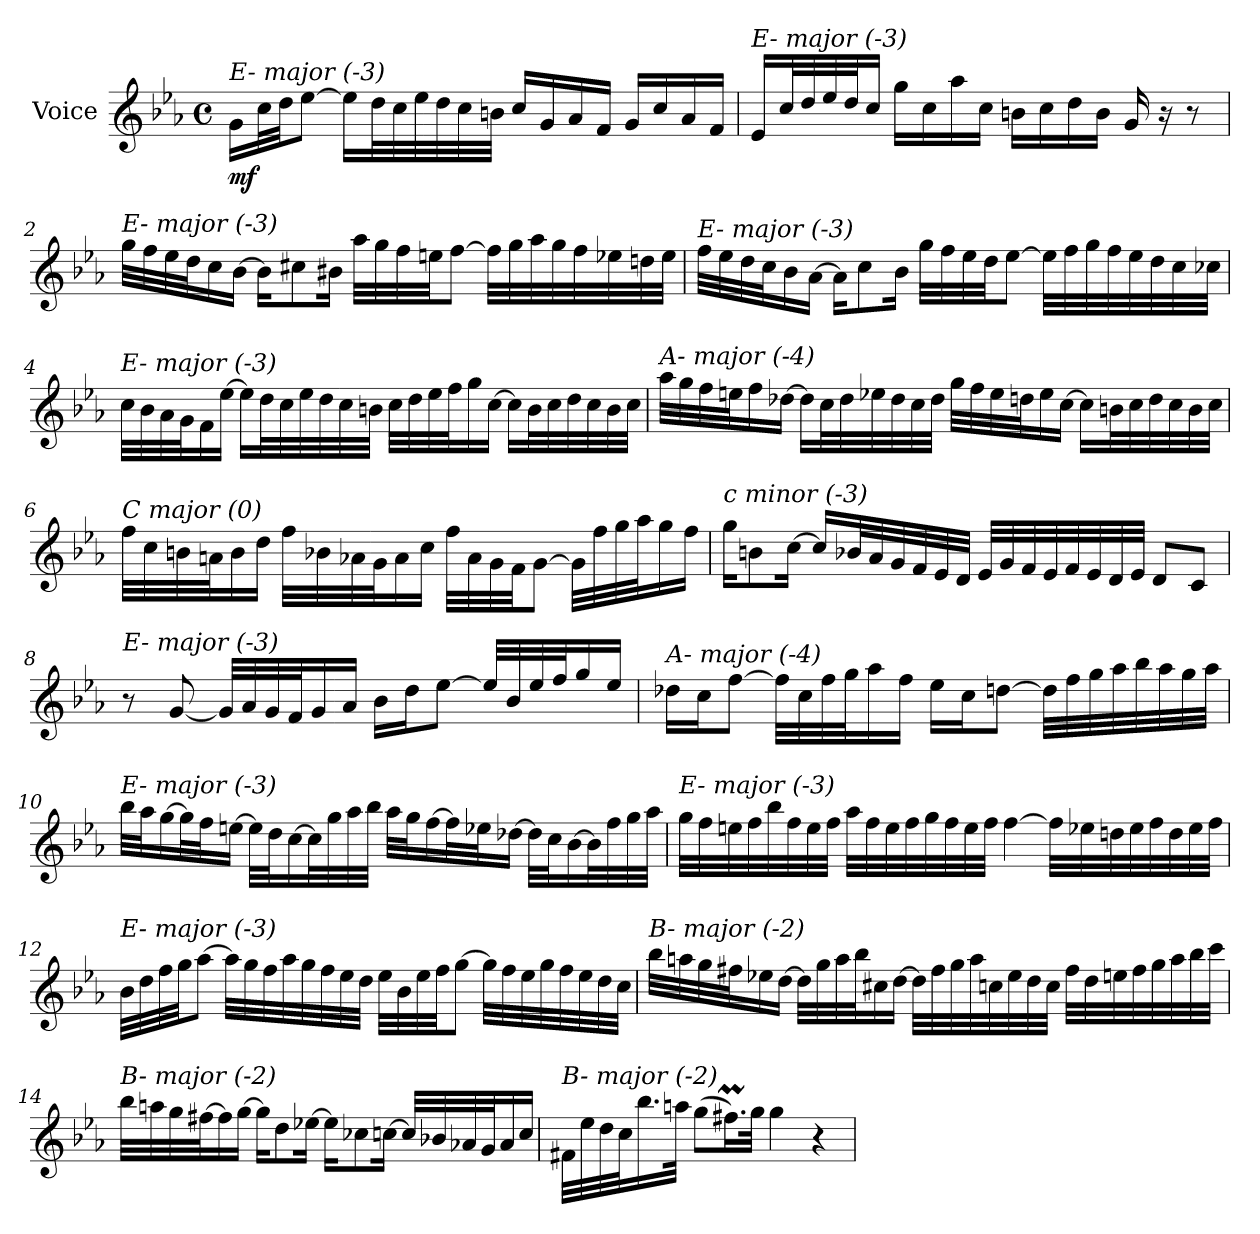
**kern	**dynam
*part1	*part1
*staff1	*staff1
*I"Voice	*
*I'V	*
*clefG2	*
*k[b-e-a-]	*
*M4/4	*
*met(c)	*
*MM54	*
=	=
!LO:TX:i:t=E- major (-3)	!
!	!LO:DY:b
16g\LL	mf
32cc\L	.
32dd\JJ	.
[8ee-\J	.
16ee-\LL]	.
32dd\L	.
32cc\	.
32ee-\	.
32dd\	.
32cc\	.
32bn\JJJ	.
16cc/LL	.
16g/	.
16a-/	.
16f/JJ	.
16g/LL	.
16cc/	.
16a-/	.
16f/JJ	.
=1	=1
!LO:TX:i:t=E- major (-3)	!
16e-/LL	.
32cc/L	.
32dd/	.
32ee-/	.
32dd/J	.
16cc/JJ	.
16gg\LL	.
16cc\	.
16aa-\	.
16cc\JJ	.
16bn\LL	.
16cc\	.
16dd\	.
16b\JJ	.
16g/	.
16r	.
8r	.
!!LO:LB:g=z
=2	=2
!LO:TX:i:t=E- major (-3)	!
32gg\LLL	.
32ff\	.
32ee-\	.
32dd\J	.
16cc\	.
[16b-\JJ	.
16b-\KL]	.
8cc#Xi\	.
16b#Xi\Jk	.
32aa-\LLL	.
32gg\	.
32ff\	.
32een\JJ	.
[8ff\J	.
32ff\LLL]	.
32gg\	.
32aa-\	.
32gg\	.
32ff\	.
32ee-X\	.
32ddn\	.
32ee-\JJJ	.
=3	=3
!LO:TX:i:t=E- major (-3)	!
32ff\LLL	.
32ee-\	.
32dd\	.
32cc\J	.
16b-\	.
[16a-\JJ	.
16a-\KL]	.
8cc\	.
16b-\Jk	.
32gg\LLL	.
32ff\	.
32ee-\	.
32dd\JJ	.
[8ee-\J	.
32ee-\LLL]	.
32ff\	.
32gg\	.
32ff\	.
32ee-\	.
32dd\	.
32cc\	.
32cc-Xi\JJJ	.
!!LO:LB:g=z
=4	=4
!LO:TX:i:t=E- major (-3)	!
32cc\LLL	.
32b-\	.
32a-\	.
32g\J	.
16f\	.
[16ee-\JJ	.
16ee-\LL]	.
32dd\L	.
32cc\	.
32ee-\	.
32dd\	.
32cc\	.
32bn\JJJ	.
32cc\LLL	.
32dd\	.
32ee-\	.
32ff\J	.
16gg\	.
[16cc\JJ	.
16cc\LL]	.
32b\L	.
32cc\	.
32dd\	.
32cc\	.
32b\	.
32cc\JJJ	.
!!LO:LB:g=z
=5	=5
!LO:TX:i:t=A- major (-4)	!
32aa-\LLL	.
32gg\	.
32ff\	.
32een\J	.
16ff\	.
[16dd-X\JJ	.
16dd-\LL]	.
32cc\L	.
32dd-\	.
32ee-X\	.
32dd-\	.
32cc\	.
32dd-\JJJ	.
32gg\LLL	.
32ff\	.
32ee-\	.
32ddn\J	.
16ee-\	.
[16cc\JJ	.
16cc\LL]	.
32bn\L	.
32cc\	.
32dd\	.
32cc\	.
32b\	.
32cc\JJJ	.
!!LO:LB:g=z
=6	=6
!LO:TX:i:t=C major (0)	!
32ff\LLL	.
32cc\	.
32bn\	.
32an\J	.
16b\	.
16dd\JJ	.
32ff\LLL	.
32b-X\	.
32a-X\	.
32g\J	.
16a-\	.
16cc\JJ	.
32ff\LLL	.
32a-\	.
32g\	.
32f\JJ	.
[8g\J	.
32g\LLL]	.
32ff\	.
32gg\	.
32aa-\J	.
16gg\	.
16ff\JJ	.
=7	=7
!LO:TX:i:t=c minor (-3)	!
16gg\KL	.
8bn\	.
[16cc\Jk	.
16cc/LL]	.
32b-X/L	.
32a-/	.
32g/	.
32f/	.
32e-/	.
32d/JJJ	.
32e-/LLL	.
32g/	.
32f/	.
32e-/	.
32f/	.
32e-/	.
32d/	.
32e-/JJJ	.
8d/L	.
8c/J	.
!!LO:LB:g=z
=8	=8
!LO:TX:i:t=E- major (-3)	!
8r	.
[8g/	.
32g/LLL]	.
32a-/	.
32g/	.
32f/J	.
16g/	.
16a-/JJ	.
16b-\LL	.
16dd\J	.
[8ee-\J	.
32ee-/LLL]	.
32b-/	.
32ee-/	.
32ff/J	.
16gg/	.
16ee-/JJ	.
=9	=9
!LO:TX:i:t=A- major (-4)	!
16dd-X\LL	.
16cc\J	.
[8ff\J	.
32ff\LLL]	.
32cc\	.
32ff\	.
32gg\J	.
16aa-\	.
16ff\JJ	.
16ee-\LL	.
16cc\J	.
[8ddn\J	.
32dd\LLL]	.
32ff\	.
32gg\	.
32aa-\	.
32bb-\	.
32aa-\	.
32gg\	.
32aa-\JJJ	.
!!LO:LB:g=z
=10	=10
!LO:TX:i:t=E- major (-3)	!
32bb-\LLL	.
32aa-\J	.
[16gg\	.
32gg\L]	.
32ff\J	.
[16een\JJ	.
32ee\LLL]	.
32dd\J	.
[16cc\	.
32cc\L]	.
32gg\	.
32aa-\	.
32bb-\JJJ	.
32aa-\LLL	.
32gg\J	.
[16ff\	.
32ff\L]	.
32ee-X\J	.
[16dd-X\JJ	.
32dd-\LLL]	.
32cc\J	.
[16b-\	.
32b-\L]	.
32ff\	.
32gg\	.
32aa-\JJJ	.
!!LO:LB:g=z
=11	=11
!LO:TX:i:t=E- major (-3)	!
32gg\LLL	.
32ff\	.
32een\	.
32ff\	.
32bb-\	.
32ff\	.
32ee\	.
32ff\JJJ	.
32aa-\LLL	.
32ff\	.
32ee\	.
32ff\	.
32gg\	.
32ff\	.
32ee\	.
32ff\JJJ	.
[4ff\	.
32ff\LLL]	.
32ee-X\	.
32ddn\	.
32ee-\	.
32ff\	.
32dd\	.
32ee-\	.
32ff\JJJ	.
!!LO:LB:g=z
=12	=12
!LO:TX:i:t=E- major (-3)	!
32b-\LLL	.
32dd\	.
32ff\	.
32gg\JJ	.
[8aa-\J	.
32aa-\LLL]	.
32gg\	.
32ff\	.
32aa-\	.
32gg\	.
32ff\	.
32ee-\	.
32dd\JJJ	.
32ee-\LLL	.
32b-\	.
32ee-\	.
32ff\JJ	.
[8gg\J	.
32gg\LLL]	.
32ff\	.
32ee-\	.
32gg\	.
32ff\	.
32ee-\	.
32dd\	.
32cc\JJJ	.
!!LO:LB:g=z
=13	=13
!LO:TX:i:t=B- major (-2)	!
32bb-\LLL	.
32aan\	.
32gg\	.
32ff#X\J	.
16ee-X\	.
[16dd\JJ	.
32dd\LLL]	.
32gg\	.
32aa\	.
32bb-\J	.
16cc#X\	.
[16dd\JJ	.
32dd\LLL]	.
32ff#\	.
32gg\	.
32aa\	.
32ccn\	.
32ee-\	.
32dd\	.
32cc\JJJ	.
32ff#\LLL	.
32dd\	.
32een\	.
32ff#\	.
32gg\	.
32aa\	.
32bb-\	.
32ccc\JJJ	.
!!LO:LB:g=z
=14	=14
!LO:TX:i:t=B- major (-2)	!
32bb-\LLL	.
32aan\	.
32gg\	.
[32ff#X\J	.
16ff#\]	.
[16gg\JJ	.
16gg\KL]	.
8dd\	.
[16ee-X\Jk	.
16ee-\KL]	.
8cc-Xi\	.
[16cc\Jk	.
32cc/LLL]	.
32b-X/	.
32a-X/	.
32g/J	.
16a-/	.
16cc/JJ	.
=15	=15
!LO:TX:i:t=B- major (-2)	!
32f#X\LLL	.
32ee-\	.
32dd\	.
32cc\J	.
16.bb-\	.
32aan\JJk	.
(>8gg\L	.
16.ff#Xm\L)	.
32gg\JJk	.
4gg\	.
4r	.
=	=
*-	*-
